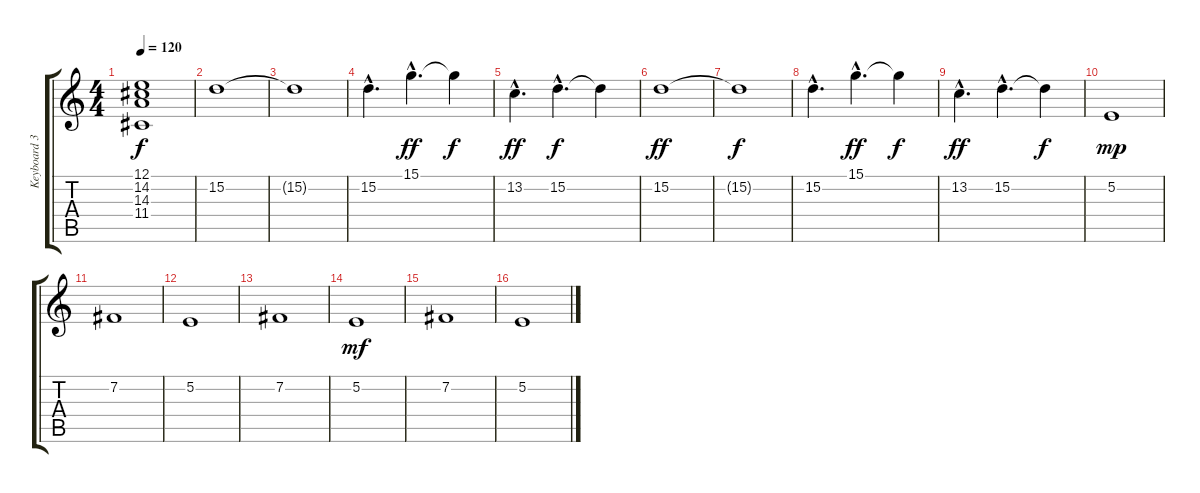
\track ("Keyboard 3" "Keyboard 3") {instrument stringensemble1}
\staff {score tabs}
\tuning (E4 B3 G3 D3 A2 E2) {hide}
\ts (4 4)
\tempo 120
\clef g2
\ks c
(12.1{t} 14.2{t} 14.3{t} 11.4{t}).1{dy f} |
15.2.1{instrument pad6metallic} |
15.2{t}.1 |
15.2{hac}.4{d} 15.1{hac}.4{d dy ff} 15.1{t}.4{dy f} |
13.2{hac}.4{d dy ff} 15.2{hac}.4{d dy f} 15.2{t}.4 |
15.2.1{dy ff} |
15.2{t}.1{dy f} |
15.2{hac}.4{d} 15.1{hac}.4{d dy ff} 15.1{t}.4{dy f} |
13.2{hac}.4{d dy ff} 15.2{hac}.4{d} 15.2{t}.4{dy f} |
5.2.1{dy mp instrument pad8sweep} |
7.2.1 |
5.2.1 |
7.2.1 |
5.2.1{dy mf} |
7.2.1 |
5.2.1
